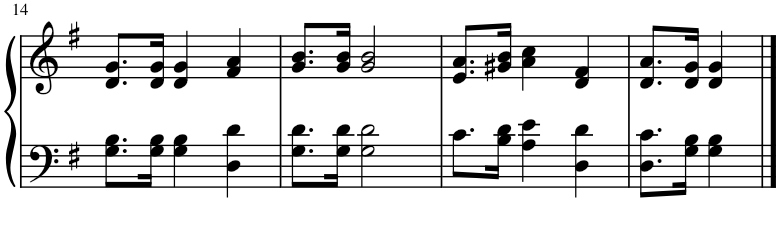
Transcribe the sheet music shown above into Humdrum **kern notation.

**kern	**kern
*part1	*part1
*staff2	*staff1
*I"Piano	*
*I'Pno.	*
!!LO:PB:g=z
*clefF4	*clefG2
*k[f#]	*k[f#]
*M3/4	*M3/4
=14	=14
8.G\ 8.B\L	8.d/ 8.g/L
16G\ 16B\Jk	16d/ 16g/Jk
4G\ 4B\	4d/ 4g/
4D\ 4d\	4f#/ 4a/
=15	=15
8.G\ 8.d\L	8.g/ 8.b/L
16G\ 16d\Jk	16g/ 16b/Jk
2G\ 2d\	2g/ 2b/
=16	=16
8.c\L	8.e/ 8.a/L
16B\ 16d\Jk	16g#X/ 16b/Jk
4A\ 4e\	4a\ 4cc\
4D\ 4d\	4d/ 4f#/
=17	=17
8.D\ 8.c\L	8.d/ 8.a/L
16G\ 16B\Jk	16d/ 16g/Jk
4G\ 4B\	4d/ 4g/
==	==
*-	*-
